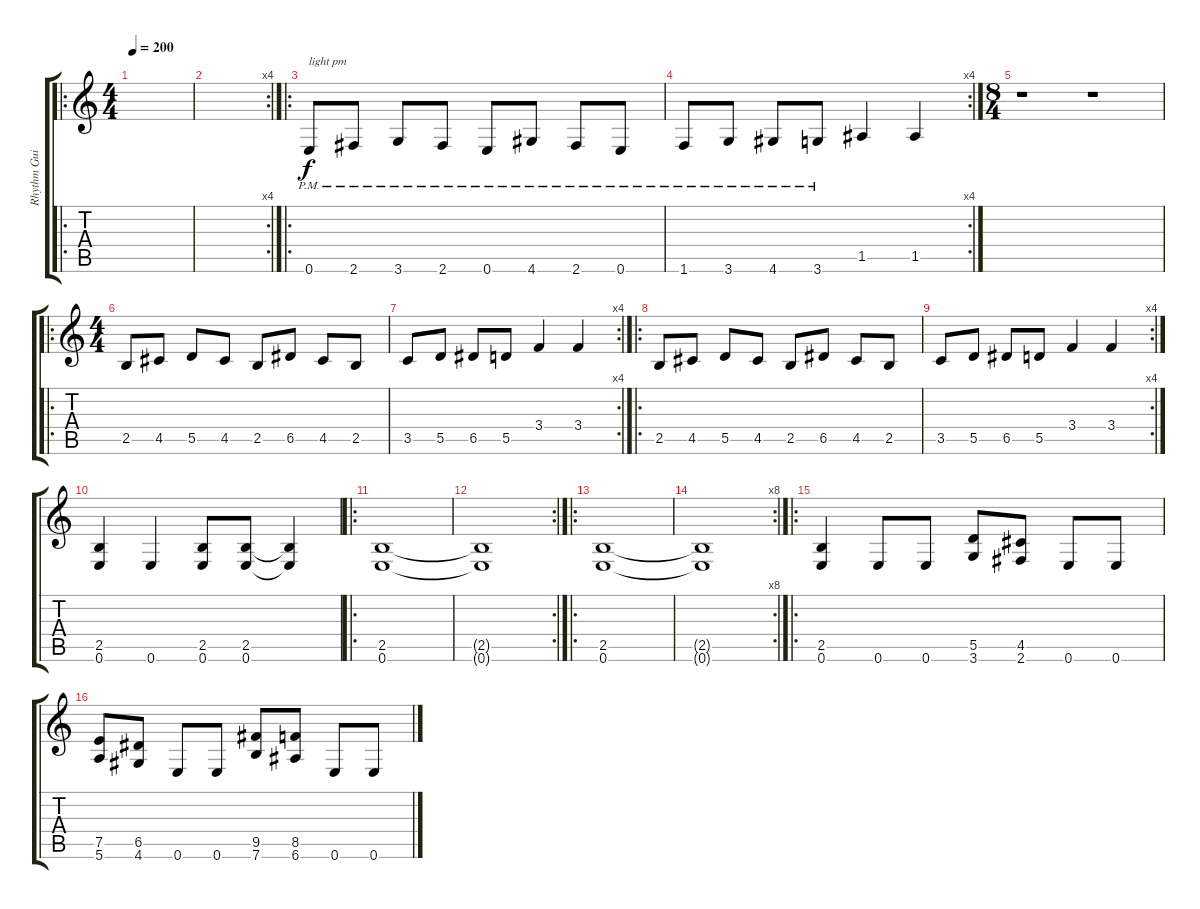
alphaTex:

\track ("Rhythm Guitar" "Rhythm Gui") {instrument electricguitarmuted}
\staff {score tabs}
\tuning (E4 B3 G3 D3 A2 E2) {hide}
\ro
\ts (4 4)
\tempo 200
\clef g2
\ks c
|
\rc 4
|
\ro
0.6{pm}.8{txt "light pm" instrument distortionguitar} 2.6{pm}.8 3.6{pm}.8 2.6{pm}.8 0.6{pm}.8 4.6{pm}.8 2.6{pm}.8 0.6{pm}.8 |
\rc 4
1.6{pm}.8 3.6{pm}.8 4.6{pm}.8 3.6{pm}.8 1.5.4 1.5.4 |
\ts (8 4)
r.1 r.1 |
\ro
\ts (4 4)
2.5.8{instrument distortionguitar} 4.5.8 5.5.8 4.5.8 2.5.8 6.5.8 4.5.8 2.5.8 |
\rc 4
3.5.8 5.5.8 6.5.8 5.5.8 3.4.4 3.4.4 |
\ro
2.5.8{instrument distortionguitar} 4.5.8 5.5.8 4.5.8 2.5.8 6.5.8 4.5.8 2.5.8 |
\rc 4
3.5.8 5.5.8 6.5.8 5.5.8 3.4.4 3.4.4 |
(2.5 0.6).4 0.6.4 (2.5 0.6).8 (2.5 0.6).8 (2.5{t} 0.6{t}).4 |
\ro
(2.5 0.6).1 |
\rc 2
(2.5{t} 0.6{t}).1 |
\ro
(2.5 0.6).1 |
\rc 8
(2.5{t} 0.6{t}).1 |
\ro
(2.5 0.6).4{instrument distortionguitar} 0.6.8 0.6.8 (5.5 3.6).8 (4.5 2.6).8 0.6.8 0.6.8 |
(7.5 5.6).8 (6.5 4.6).8 0.6.8 0.6.8 (9.5 7.6).8 (8.5 6.6).8 0.6.8 0.6.8
